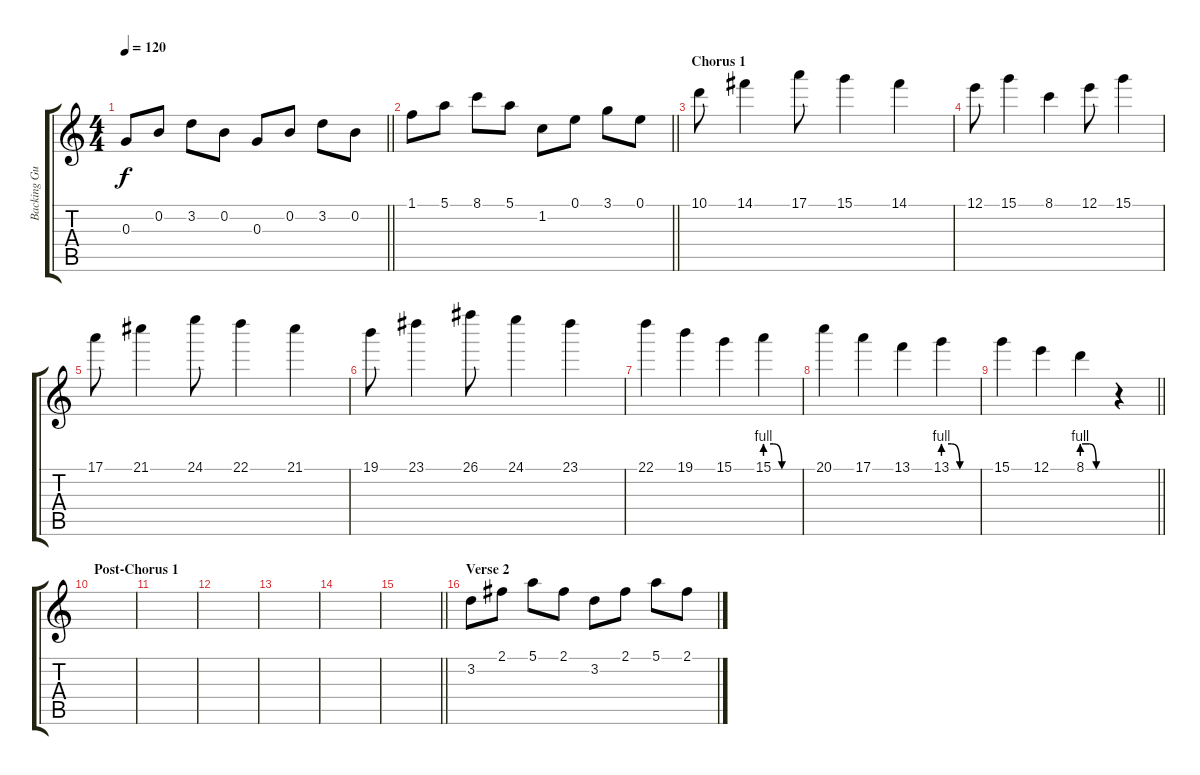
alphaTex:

\track ("Backing Guitar" "Backing Gu") {instrument electricguitarjazz}
\staff {score tabs}
\tuning (E4 B3 G3 D3 A2 E2) {hide}
\ts (4 4)
\tempo 120
\clef g2
\barLineRight lightlight
\ks c
0.3.8{dy f} 0.2.8 3.2.8 0.2.8 0.3.8 0.2.8 3.2.8 0.2.8 |
\barLineRight lightlight
1.1.8 5.1.8 8.1.8 5.1.8 1.2.8 0.1.8 3.1.8 0.1.8 |
\section ("" "Chorus 1")
10.1.8 14.1.4 17.1.8 15.1.4 14.1.4 |
12.1.8 15.1.4 8.1.4 12.1.8 15.1.4 |
17.1.8 21.1.4 24.1.8 22.1.4 21.1.4 |
19.1.8 23.1.4 26.1.8 24.1.4 23.1.4 |
22.1.4 19.1.4 15.1.4 15.1{be (custom 0 4 15 4 30 0 60 0)}.4 |
20.1.4 17.1.4 13.1.4 13.1{be (custom 0 4 15 4 30 0 60 0)}.4 |
\barLineRight lightlight
15.1.4 12.1.4 8.1{be (custom 0 4 15 4 30 0 60 0)}.4 r.4 |
\section ("" "Post-Chorus 1")
|
|
|
|
|
\barLineRight lightlight
|
\section ("" "Verse 2")
3.2.8 2.1.8 5.1.8 2.1.8 3.2.8 2.1.8 5.1.8 2.1.8
